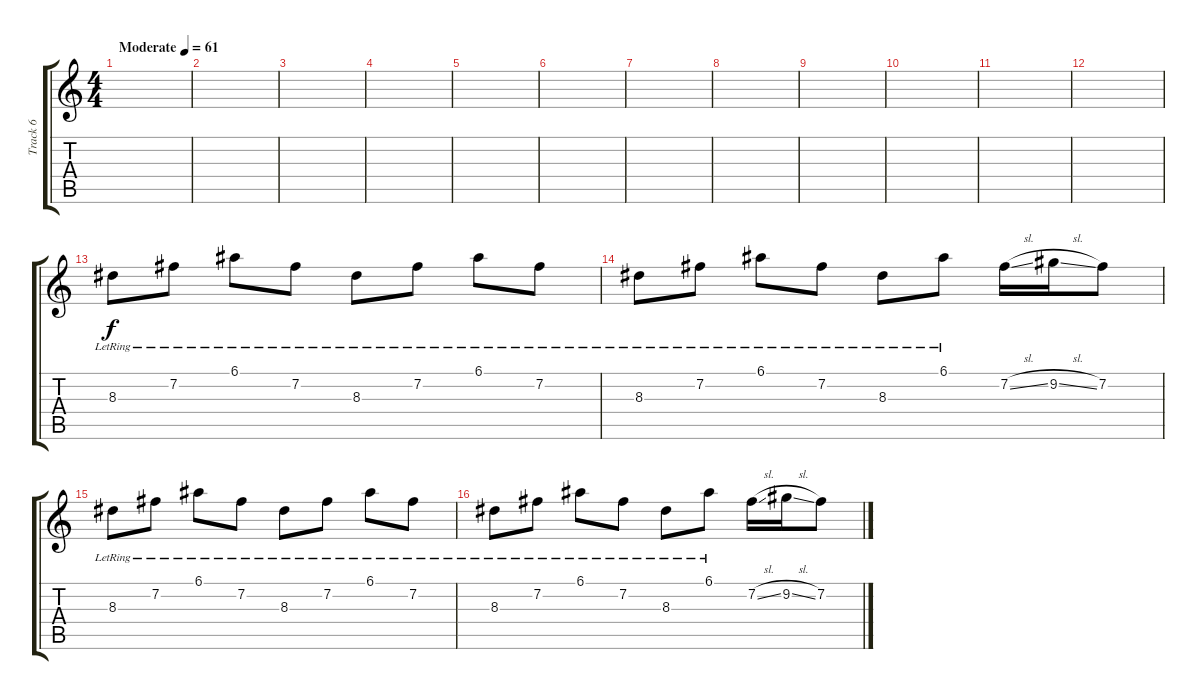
\track ("Track 6" "Track 6") {instrument electricguitarclean}
\staff {score tabs}
\tuning (E4 B3 G3 D3 A2 E2) {hide}
\ts (4 4)
\tempo (61 "Moderate")
\clef g2
\ks c
|
|
|
|
|
|
|
|
|
|
|
|
8.3{lr}.8 7.2{lr}.8 6.1{lr}.8 7.2{lr}.8 8.3{lr}.8 7.2{lr}.8 6.1{lr}.8 7.2{lr}.8 |
8.3{lr}.8 7.2{lr}.8 6.1{lr}.8 7.2{lr}.8 8.3{lr}.8 6.1{lr}.8 7.2{sl}.16 9.2{sl}.16 7.2.8 |
8.3{lr}.8 7.2{lr}.8 6.1{lr}.8 7.2{lr}.8 8.3{lr}.8 7.2{lr}.8 6.1{lr}.8 7.2{lr}.8 |
8.3{lr}.8 7.2{lr}.8 6.1{lr}.8 7.2{lr}.8 8.3{lr}.8 6.1{lr}.8 7.2{sl}.16 9.2{sl}.16 7.2.8
